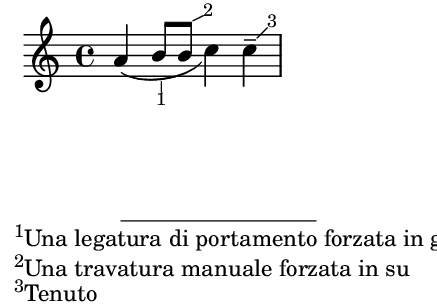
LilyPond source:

%% Generated by lilypond-book
%% Options: [exampleindent=10.16\mm,indent=0\mm,line-width=160\mm,paper-height=845.047\pt,paper-width=597.508\pt,papersize="a8landscape",quote]
\include "lilypond-book-preamble.ly"


% ****************************************************************
% Start cut-&-pastable-section
% ****************************************************************

#(ly:set-option 'eps-box-padding 3.000000)



\paper {
  #(set-paper-size "a8landscape")
  indent = 0\mm
}

\layout {
  
}




% ****************************************************************
% ly snippet:
% ****************************************************************
\sourcefileline 1419
\book {
  \header { tagline = ##f }
  \relative {
    a'4_\footnote #'(0 . -1) "Una legatura di portamento forzata in giù" (
    b8^\footnote #'(1 . 0.5) "Una travatura manuale forzata in su" [
    b8 ]
    c4 )
    c-\footnote #'(1 . 1) "Tenuto" --
  }
}


% ****************************************************************
% end ly snippet
% ****************************************************************
